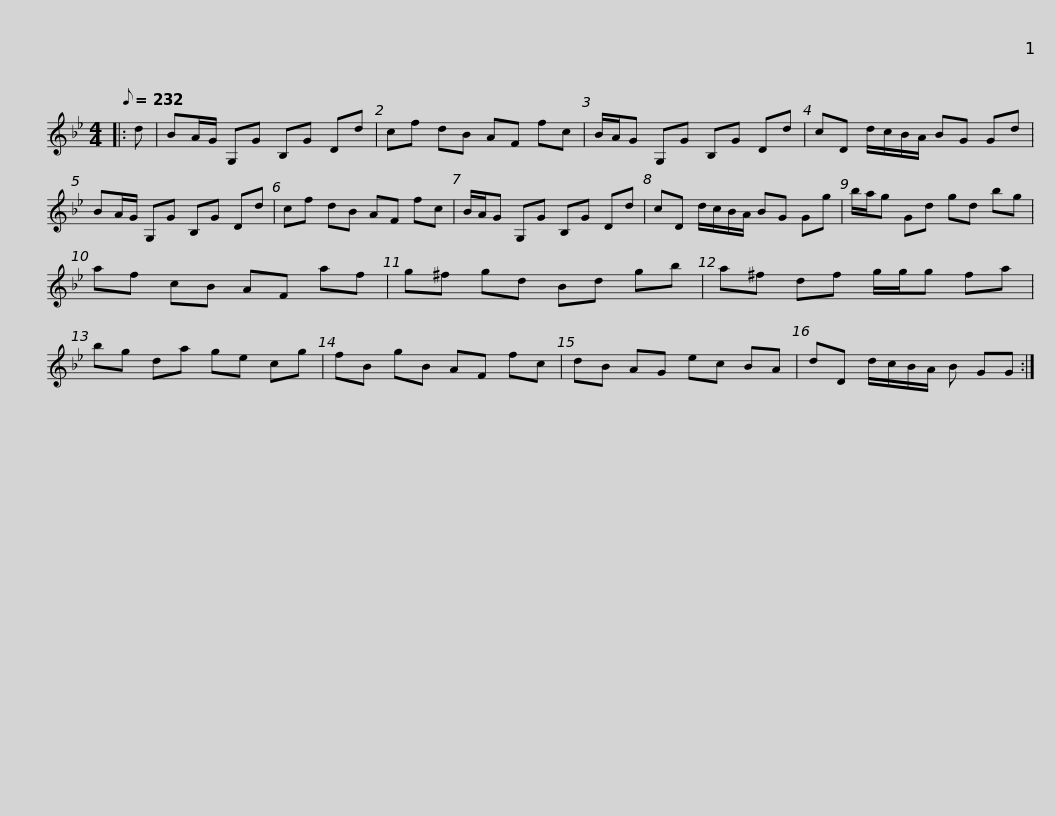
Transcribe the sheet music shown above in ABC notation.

X:1
L:1/8
Q:1/8=232
M:4/4
I:linebreak $
K:Gmin
V:1 treble
V:1
|: d | BA/G/ G,G B,G Dd | cf dB AF fc | B/A/G G,G B,G Dd | cD d/c/B/A/ BG Gd |$ %5
 BA/G/ G,G B,G Dd | cf dB AF fc | B/A/G G,G B,G Dd | cD d/c/B/A/ BG Gg | b/a/g Gd gd bg |$ %10
 af cB AF af | g^f gd Bd gb | a^f df g/g/g fa | bg da ge cg | fB gB AF fc |$ %15
 dB AG ec BA | dD d/c/B/A/ B GG :| %17
